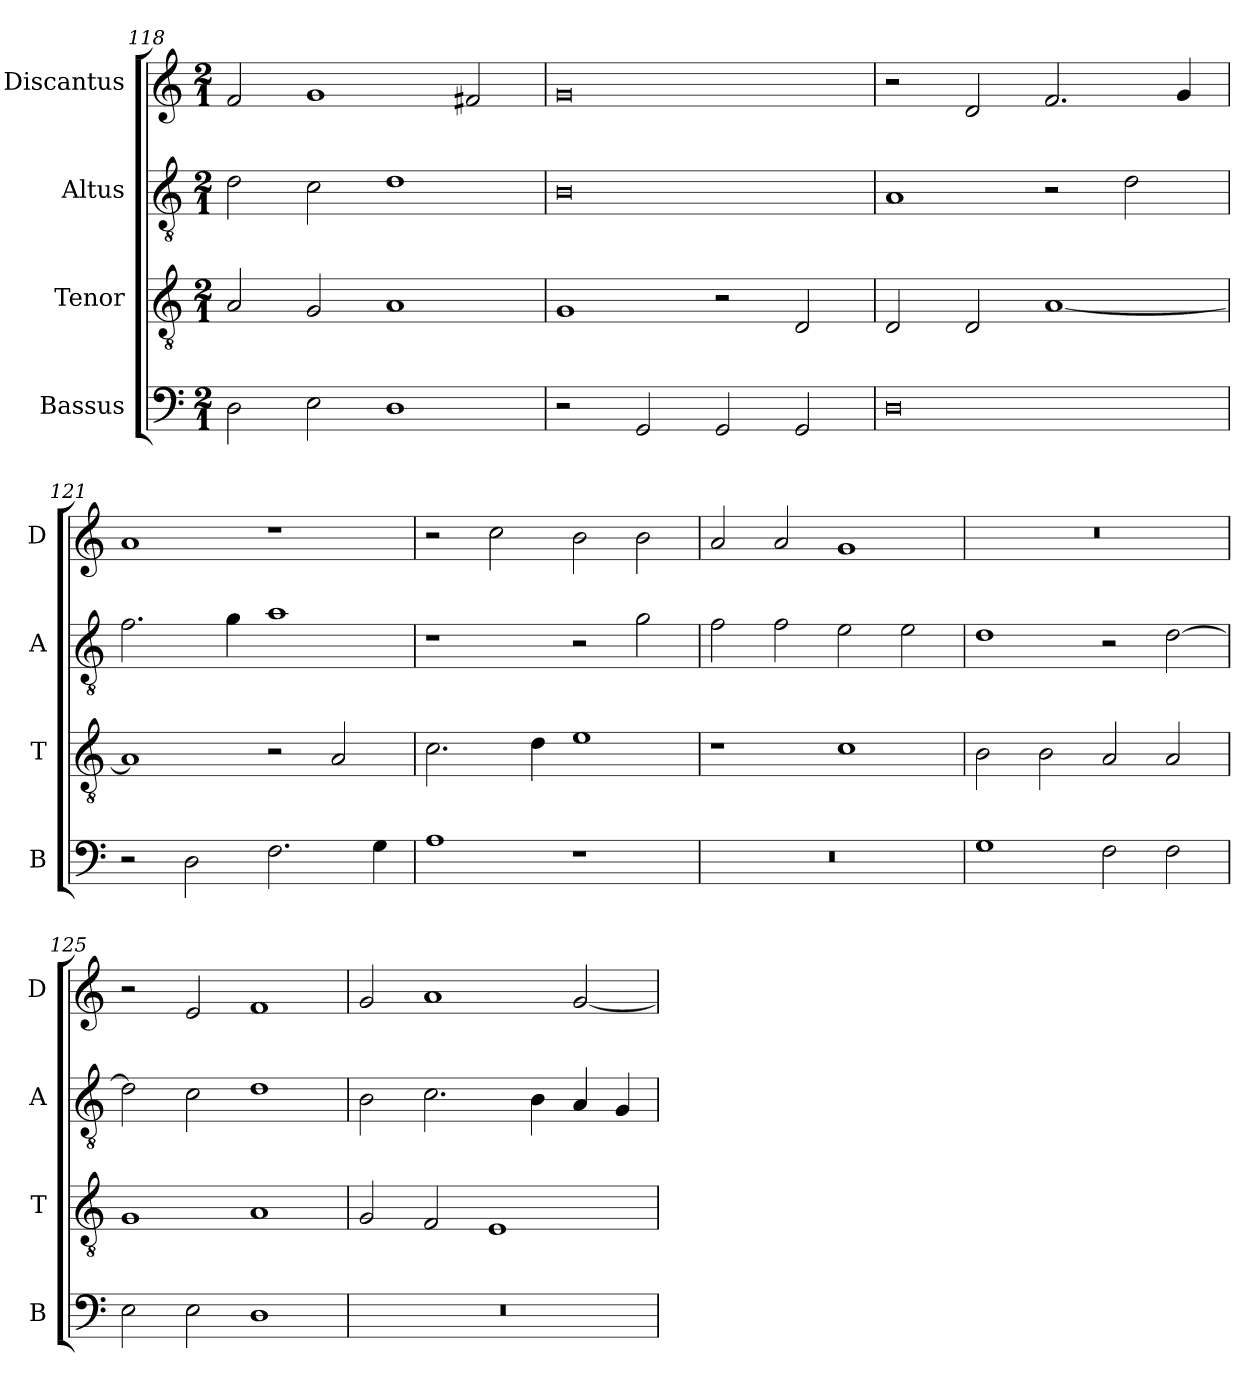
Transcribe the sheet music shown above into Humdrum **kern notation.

**kern	**kern	**kern	**kern
*part4	*part3	*part2	*part1
*staff4	*staff3	*staff2	*staff1
*I"Bassus	*I"Tenor	*I"Altus	*I"Discantus
*I'B	*I'T	*I'A	*I'D
*clefF4	*clefGv2	*clefGv2	*clefG2
*k[]	*k[]	*k[]	*k[]
*M2/1	*M2/1	*M2/1	*M2/1
=118	=118	=118	=118
2D\	2A/	2d\	2f/
2E\	2G/	2c\	1g
1D	1A	1d	.
.	.	.	2f#X/
=119	=119	=119	=119
2r	1G	0B	0g
2GG/	.	.	.
2GG/	2r	.	.
2GG/	2D/	.	.
=120	=120	=120	=120
0D	2D/	1A	2r
.	2D/	.	2d/
.	[1A	2r	2.f/
.	.	2d\	.
.	.	.	4g/
=121	=121	=121	=121
2r	1A]	2.f\	1a
2D\	.	.	.
.	.	4g\	.
2.F\	2r	1a	1r
.	2A/	.	.
4G\	.	.	.
=122	=122	=122	=122
1A	2.c\	1r	2r
.	.	.	2cc\
.	4d\	.	.
1r	1e	2r	2b\
.	.	2g\	2b\
=123	=123	=123	=123
0r	1r	2f\	2a/
.	.	2f\	2a/
.	1c	2e\	1g
.	.	2e\	.
=124	=124	=124	=124
1G	2B\	1d	0r
.	2B\	.	.
2F\	2A/	2r	.
2F\	2A/	[2d\	.
=125	=125	=125	=125
2E\	1G	2d\]	2r
2E\	.	2c\	2e/
1D	1A	1d	1f
=126	=126	=126	=126
0r	2G/	2B\	2g/
.	2F/	2.c\	1a
.	1E	.	.
.	.	4B\	.
.	.	4A/	[2g/
.	.	4G/	.
=	=	=	=
*-	*-	*-	*-
